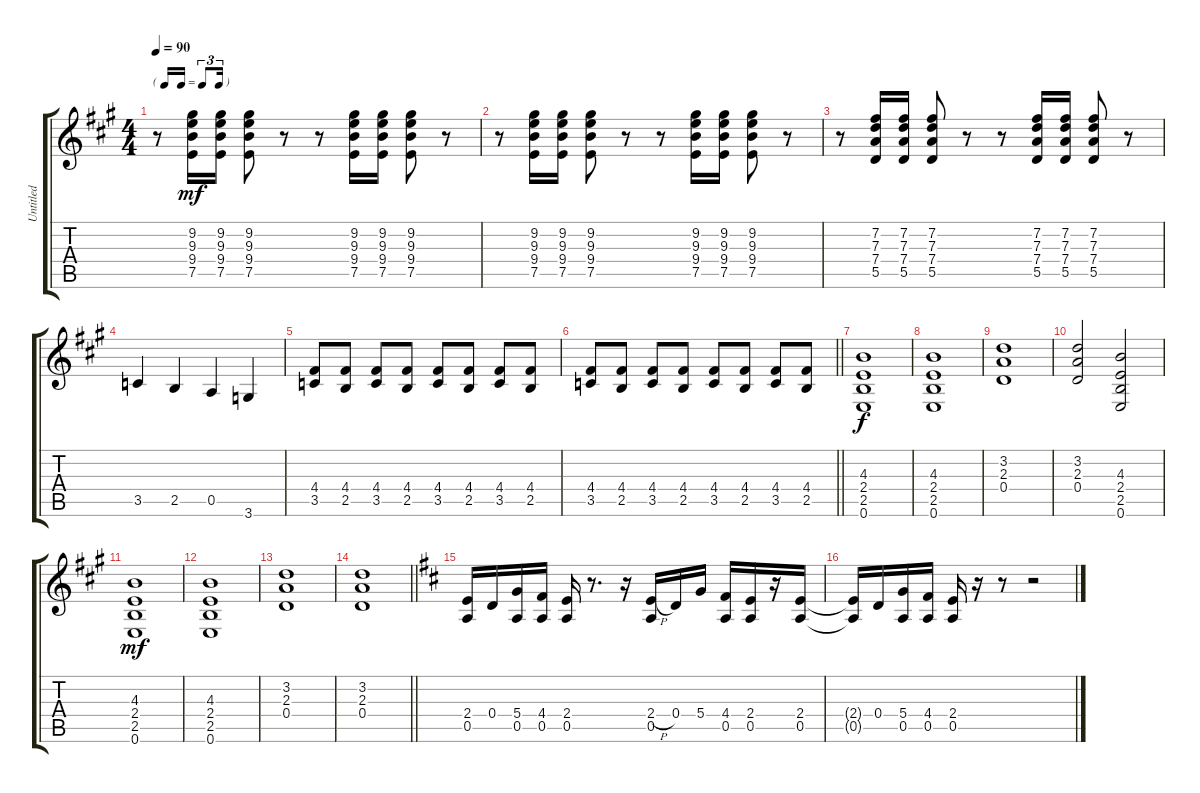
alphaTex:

\track ("Untitled" "Untitled") {instrument distortionguitar}
\staff {score tabs}
\tuning (E4 B3 G3 D3 A2 E2) {hide}
\ts (4 4)
\tf triplet16th
\tempo 90
\clef g2
\ks a
r.8{dy mf} (9.2 9.3 9.4 7.5).16 (9.2 9.3 9.4 7.5).16 (9.2 9.3 9.4 7.5).8 r.8 r.8 (9.2 9.3 9.4 7.5).16 (9.2 9.3 9.4 7.5).16 (9.2 9.3 9.4 7.5).8 r.8 |
r.8 (9.2 9.3 9.4 7.5).16 (9.2 9.3 9.4 7.5).16 (9.2 9.3 9.4 7.5).8 r.8 r.8 (9.2 9.3 9.4 7.5).16 (9.2 9.3 9.4 7.5).16 (9.2 9.3 9.4 7.5).8 r.8 |
r.8 (7.2 7.3 7.4 5.5).16 (7.2 7.3 7.4 5.5).16 (7.2 7.3 7.4 5.5).8 r.8 r.8 (7.2 7.3 7.4 5.5).16 (7.2 7.3 7.4 5.5).16 (7.2 7.3 7.4 5.5).8 r.8 |
3.5.4 2.5.4 0.5.4 3.6.4 |
(4.4 3.5).8 (4.4 2.5).8 (4.4 3.5).8 (4.4 2.5).8 (4.4 3.5).8 (4.4 2.5).8 (4.4 3.5).8 (4.4 2.5).8 |
\barLineRight lightlight
(4.4 3.5).8 (4.4 2.5).8 (4.4 3.5).8 (4.4 2.5).8 (4.4 3.5).8 (4.4 2.5).8 (4.4 3.5).8 (4.4 2.5).8 |
(4.3 2.4 2.5 0.6).1{dy f} |
(4.3 2.4 2.5 0.6).1 |
(3.2 2.3 0.4).1 |
(3.2 2.3 0.4).2 (4.3 2.4 2.5 0.6).2 |
(4.3 2.4 2.5 0.6).1{dy mf} |
(4.3 2.4 2.5 0.6).1 |
(3.2 2.3 0.4).1 |
\barLineRight lightlight
(3.2 2.3 0.4).1 |
\ks d
(2.4 0.5).16 0.4.16 (5.4 0.5).16 (4.4 0.5).16 (2.4 0.5).16 r.8{d} r.16 (2.4{h} 0.5).16 0.4.16 5.4.16 (4.4 0.5).16 (2.4 0.5).16 r.16 (2.4 0.5).16 |
(2.4{t} 0.5{t}).16 0.4.16 (5.4 0.5).16 (4.4 0.5).16 (2.4 0.5).16 r.16 r.8 r.2
